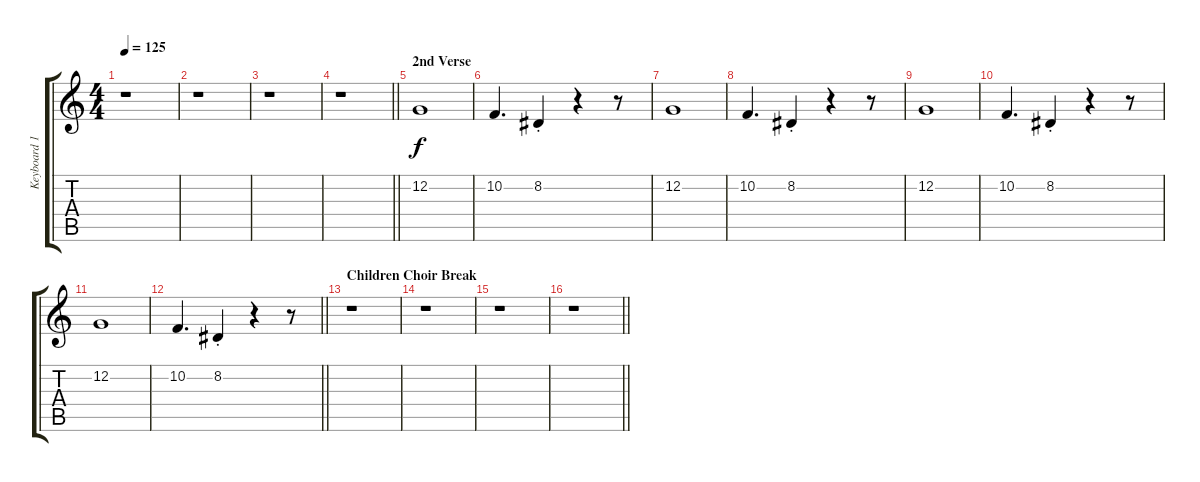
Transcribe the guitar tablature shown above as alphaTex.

\track ("Keyboard 1" "Keyboard 1") {instrument choiraahs}
\staff {score tabs}
\tuning (C4 G3 Eb3 Bb2 F2 C2) {hide}
\ts (4 4)
\tempo 125
\clef g2
\ks c
r.1{dy f} |
r.1 |
r.1 |
\barLineRight lightlight
r.1 |
\section ("" "2nd Verse")
12.2.1{volume 12 balance 5 instrument choiraahs} |
10.2.4{d} 8.2{st}.4 r.4 r.8 |
12.2.1 |
10.2.4{d} 8.2{st}.4 r.4 r.8 |
12.2.1 |
10.2.4{d} 8.2{st}.4 r.4 r.8 |
12.2.1 |
\barLineRight lightlight
10.2.4{d} 8.2{st}.4 r.4 r.8 |
\section ("" "Children Choir Break")
r.1 |
r.1 |
r.1 |
\barLineRight lightlight
r.1
